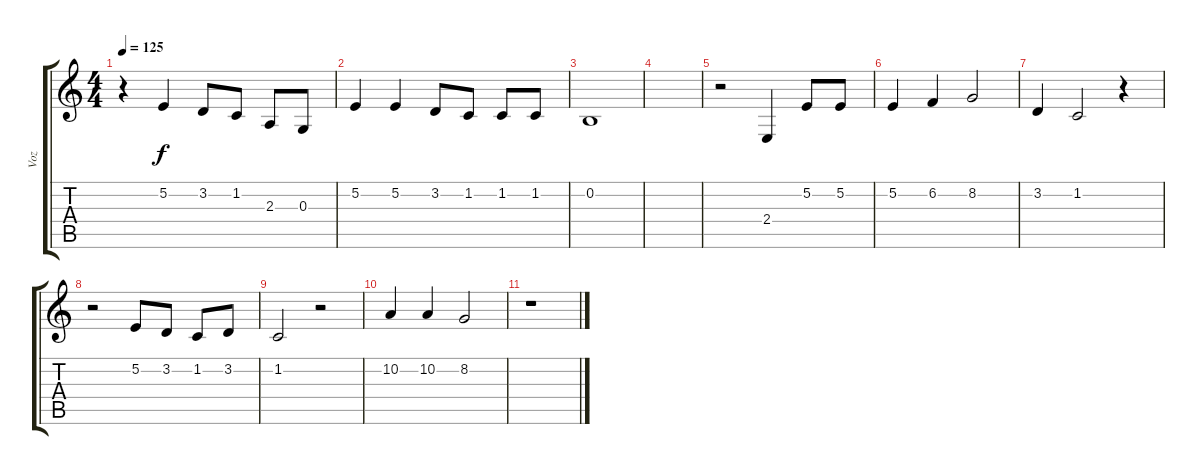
\track ("Voz" "Voz") {instrument tenorsax}
\staff {score tabs}
\tuning (E4 B3 G3 D3 A2 E2) {hide}
\ts (4 4)
\tempo 125
\clef g2
\ks c
r.4{dy f} 5.2.4 3.2.8 1.2.8 2.3.8 0.3.8 |
5.2.4 5.2.4 3.2.8 1.2.8 1.2.8 1.2.8 |
0.2.1 |
|
r.2 2.4.4 5.2.8 5.2.8 |
5.2.4 6.2.4 8.2.2 |
3.2.4 1.2.2 r.4 |
r.2 5.2.8 3.2.8 1.2.8 3.2.8 |
1.2.2 r.2 |
10.2.4 10.2.4 8.2.2 |
r.1
